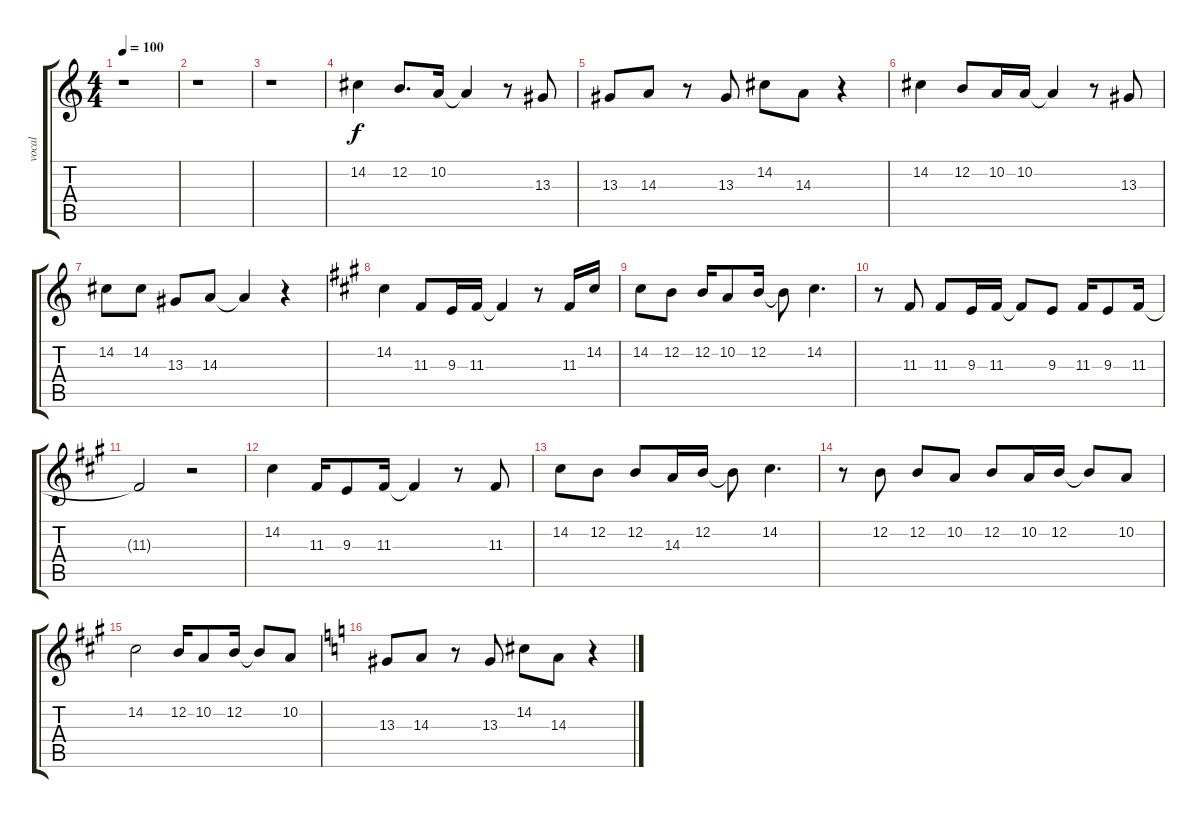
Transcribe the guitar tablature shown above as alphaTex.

\track ("vocal" "vocal") {instrument synthstrings1}
\staff {score tabs}
\tuning (E4 B3 G3 D3 A2 E2) {hide}
\ts (4 4)
\tempo 100
\clef g2
\ks aminor
r.1{dy f} |
r.1 |
r.1 |
14.2.4 12.2.8{d} 10.2.16 10.2{t}.4 r.8 13.3.8 |
13.3.8 14.3.8 r.8 13.3.8 14.2.8 14.3.8 r.4 |
14.2.4 12.2.8 10.2.16 10.2.16 10.2{t}.4 r.8 13.3.8 |
14.2.8 14.2.8 13.3.8 14.3.8 14.3{t}.4 r.4 |
\ks f#minor
14.2.4 11.3.8 9.3.16 11.3.16 11.3{t}.4 r.8 11.3.16 14.2.16 |
14.2.8 12.2.8 12.2.16 10.2.8 12.2.16 12.2{t}.8 14.2.4{d} |
r.8 11.3.8 11.3.8 9.3.16 11.3.16 11.3{t}.8 9.3.8 11.3.16 9.3.8 11.3.16 |
11.3{t}.2 r.2 |
14.2.4 11.3.16 9.3.8 11.3.16 11.3{t}.4 r.8 11.3.8 |
14.2.8 12.2.8 12.2.8 14.3.16 12.2.16 12.2{t}.8 14.2.4{d} |
r.8 12.2.8 12.2.8 10.2.8 12.2.8 10.2.16 12.2.16 12.2{t}.8 10.2.8 |
14.2.2 12.2.16 10.2.8 12.2.16 12.2{t}.8 10.2.8 |
\ks aminor
13.3.8 14.3.8 r.8 13.3.8 14.2.8 14.3.8 r.4
